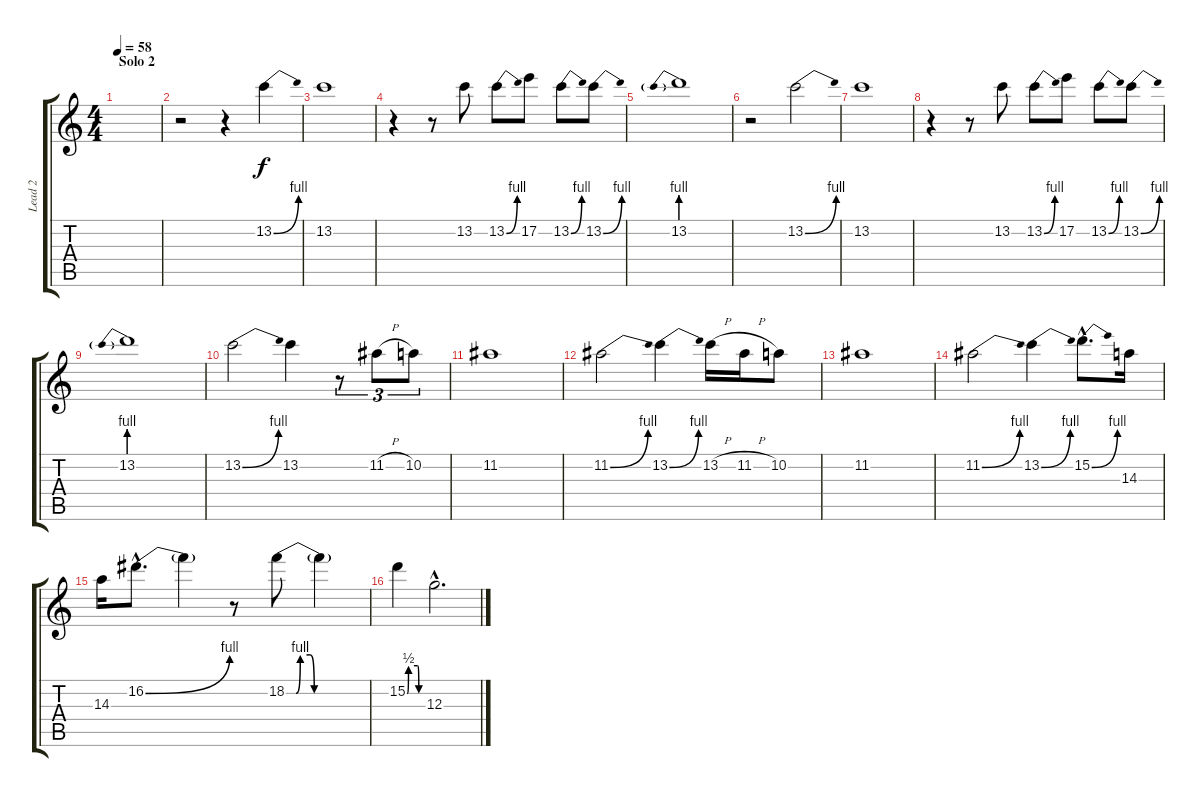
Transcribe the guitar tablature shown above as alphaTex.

\track ("Lead 2" "Lead 2") {instrument distortionguitar}
\staff {score tabs}
\tuning (E4 B3 G3 D3 A2 E2) {hide}
\ts (4 4)
\section ("" "Solo 2")
\tempo 58
\clef g2
\ks c
|
r.2 r.4 13.2{be (bend 0 0 60 4)}.4 |
13.2.1 |
r.4 r.8 13.2.8 13.2{be (bend 0 0 60 4)}.8 17.2.8 13.2{be (bend 0 0 60 4)}.8 13.2{be (bend 0 0 60 4)}.8 |
13.2{be (prebend 0 4 60 4)}.1 |
r.2 13.2{be (bend 0 0 60 4)}.2 |
13.2.1 |
r.4 r.8 13.2.8 13.2{be (bend 0 0 60 4)}.8 17.2.8 13.2{be (bend 0 0 60 4)}.8 13.2{be (bend 0 0 60 4)}.8 |
13.2{be (prebend 0 4 60 4)}.1 |
13.2{be (bend 0 0 60 4)}.2 13.2.4 r.8{tu (3 2)} 11.2{h}.8{tu (3 2)} 10.2.8{tu (3 2)} |
11.2.1 |
11.2{be (bend 0 0 60 4)}.2 13.2{be (bend 0 0 60 4)}.4 13.2{h}.16 11.2{h}.16 10.2.8 |
11.2.1 |
11.2{be (bend 0 0 60 4)}.2 13.2{be (bend 0 0 60 4)}.4 15.2{be (bend 0 0 60 4) hac}.8{d} 14.3.16 |
14.3.16 16.2{be (bend 0 0 60 4) hac}.8{d} 16.2{t}.4 r.8 18.2{be (custom 0 0 7 0 10 4 17 4 20 0 45 0 60 0)}.8 18.2{t}.4 |
15.2{be (custom 0 0 5 2 40 2 45 0 60 0)}.4 12.3{hac}.2{d}
